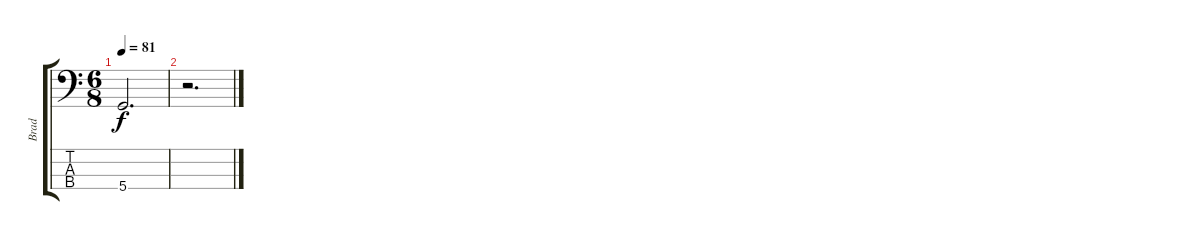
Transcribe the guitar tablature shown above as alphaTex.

\track ("Brad" "Brad") {instrument electricbasspick}
\staff {score tabs}
\tuning (G2 D2 A1 D1) {hide}
\ts (6 8)
\tempo 81
\clef f4
\ks c
5.4{t}.2{d dy f} |
r.2{d}
